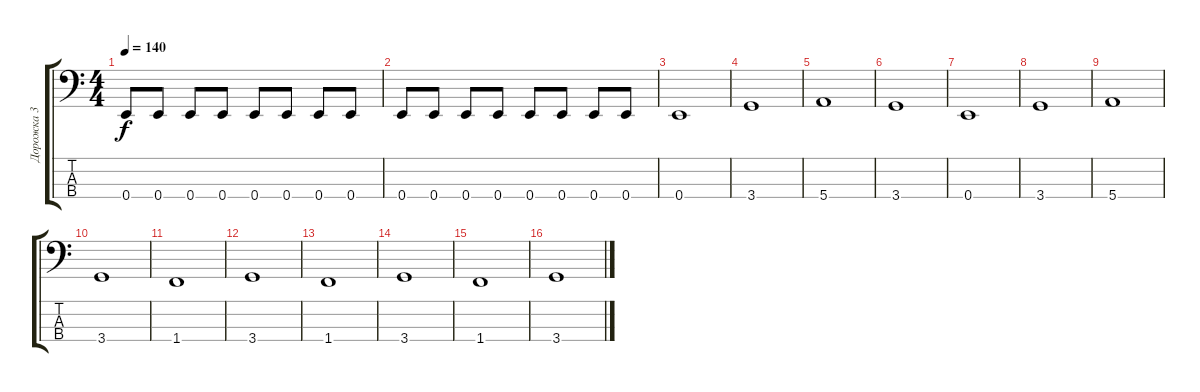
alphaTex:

\track ("Дорожка 3" "Дорожка 3") {instrument electricbasspick}
\staff {score tabs}
\tuning (G2 D2 A1 E1) {hide}
\ts (4 4)
\tempo 140
\clef f4
\ks c
0.4.8{dy f} 0.4.8 0.4.8 0.4.8 0.4.8 0.4.8 0.4.8 0.4.8 |
0.4.8 0.4.8 0.4.8 0.4.8 0.4.8 0.4.8 0.4.8 0.4.8 |
0.4.1 |
3.4.1 |
5.4.1 |
3.4.1 |
0.4.1 |
3.4.1 |
5.4.1 |
3.4.1 |
1.4.1 |
3.4.1 |
1.4.1 |
3.4.1 |
1.4.1 |
3.4.1
